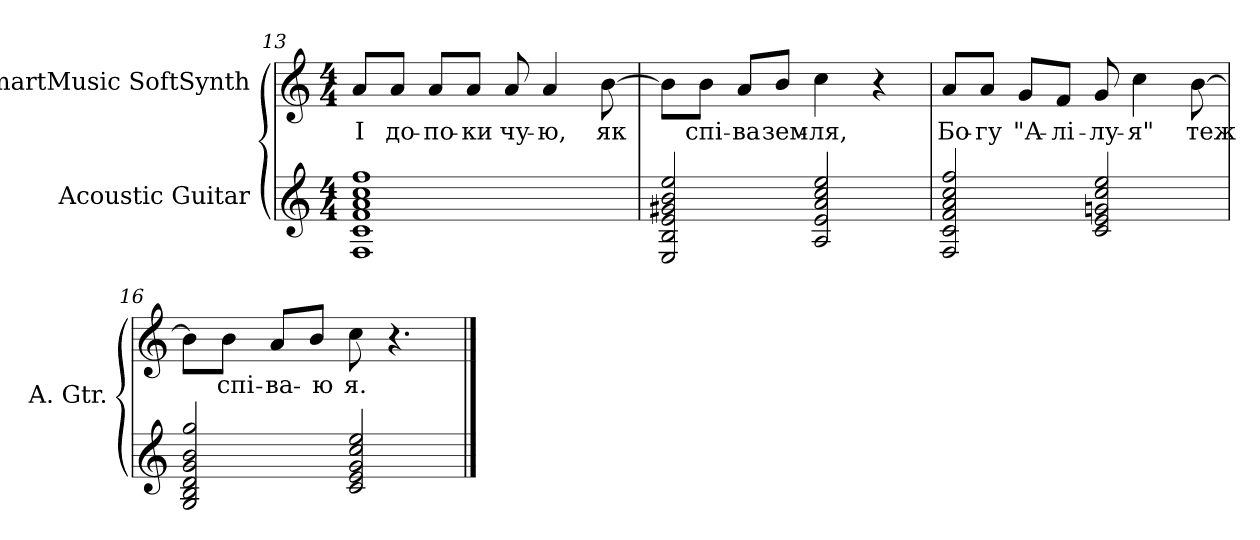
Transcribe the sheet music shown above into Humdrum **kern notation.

**kern	**kern	**text
*part2	*part1	*part1
*staff2	*staff1	*staff1
*I"Acoustic Guitar	*I"SmartMusic SoftSynth	*
*I'A. Gtr.	*	*
*clefG2	*clefG2	*
*ITrd7c12	*	*
*k[]	*k[]	*
*C:	*C:	*
*M4/4	*M4/4	*
=13	=13	=13
!	!	!LO:LY:b:color=#000000
1FFi 1Ci 1Fi 1Ai 1ci 1fi	8ai/L	І
!	!	!LO:LY:b:color=#000000
.	8ai/J	до-
!	!	!LO:LY:b:color=#000000
.	8ai/L	-по-
!	!	!LO:LY:b:color=#000000
.	8ai/J	-ки
!	!	!LO:LY:b:color=#000000
.	8ai/	чу-
!	!	!LO:LY:b:color=#000000
.	4ai/	-ю,
!	!	!LO:LY:b:color=#000000
.	[>8bi\	як
!!LO:LB:g=z
=14	=14	=14
2EEi/ 2BBi 2Ei 2G#Xi 2Bi 2ei	8bi\L]	.
!	!	!LO:LY:b:color=#000000
.	8bi\J	спі-
!	!	!LO:LY:b:color=#000000
.	8ai/L	-ва
!	!	!LO:LY:b:color=#000000
.	8bi/J	зем-
!	!	!LO:LY:b:color=#000000
2AAi/ 2Ei 2Ai 2ci 2ei	4cci\	-ля,
.	4r	.
=15	=15	=15
!	!	!LO:LY:b:color=#000000
2FFi/ 2Ci 2Fi 2Ai 2ci 2fi	8ai/L	Бо-
!	!	!LO:LY:b:color=#000000
.	8ai/J	-гу
!	!	!LO:LY:b:color=#000000
.	8gi/L	"А-
!	!	!LO:LY:b:color=#000000
.	8fi/J	-лі-
!	!	!LO:LY:b:color=#000000
2Ci/ 2Ei 2Gni 2ci 2ei	8gi/	-лу-
!	!	!LO:LY:b:color=#000000
.	4cci\	-я"
!	!	!LO:LY:b:color=#000000
.	[>8bi\	теж
=16	=16	=16
2GGi/ 2BBi 2Di 2Gi 2Bi 2gi	8bi\L]	.
!	!	!LO:LY:b:color=#000000
.	8bi\J	спі-
!	!	!LO:LY:b:color=#000000
.	8ai/L	-ва-
!	!	!LO:LY:b:color=#000000
.	8bi/J	-ю
!	!	!LO:LY:b:color=#000000
2Ci/ 2Ei 2Gi 2ci 2ei	8cci\	я.
.	4.r	.
==	==	==
*-	*-	*-
